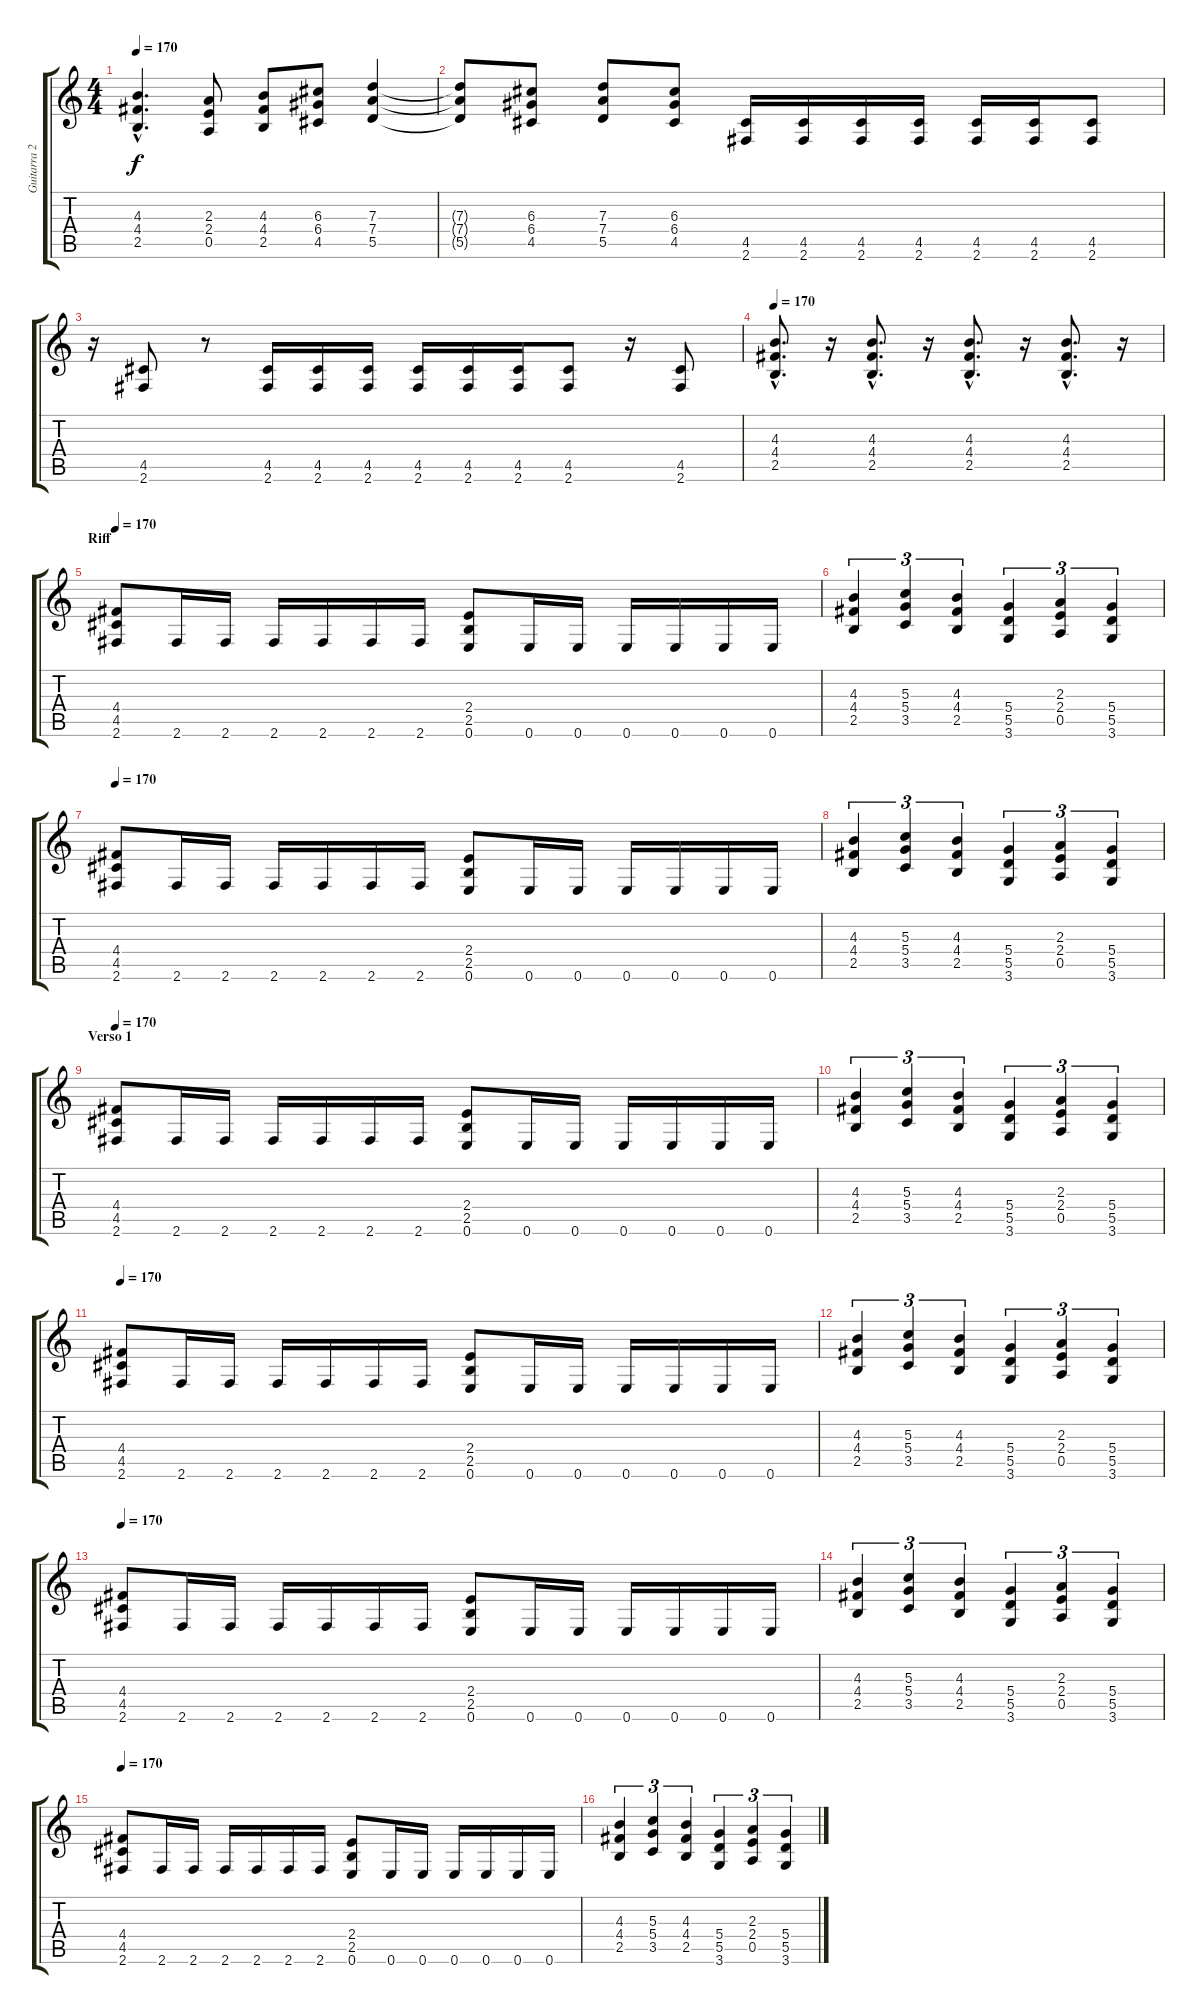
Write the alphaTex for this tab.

\track ("Guitarra 2" "Guitarra 2") {instrument overdrivenguitar}
\staff {score tabs}
\tuning (E4 B3 G3 D3 A2 E2) {hide}
\ts (4 4)
\tempo 170
\clef g2
\ks c
(4.3{hac} 4.4{hac} 2.5{hac}).4{d dy f} (2.3 2.4 0.5).8 (4.3 4.4 2.5).8 (6.3 6.4 4.5).8 (7.3 7.4 5.5).4 |
(7.3{t} 7.4{t} 5.5{t}).8 (6.3 6.4 4.5).8 (7.3 7.4 5.5).8 (6.3 6.4 4.5).8 (4.5 2.6).16 (4.5 2.6).16 (4.5 2.6).16 (4.5 2.6).16 (4.5 2.6).16 (4.5 2.6).16 (4.5 2.6).8 |
r.16 (4.5 2.6).8 r.8 (4.5 2.6).16 (4.5 2.6).16 (4.5 2.6).16 (4.5 2.6).16 (4.5 2.6).16 (4.5 2.6).16 (4.5 2.6).8 r.16 (4.5 2.6).8 |
\tempo 170
(4.3{hac} 4.4{hac} 2.5{hac}).8{d volume 16} r.16 (4.3{hac} 4.4{hac} 2.5{hac}).8{d} r.16 (4.3{hac} 4.4{hac} 2.5{hac}).8{d} r.16 (4.3{hac} 4.4{hac} 2.5{hac}).8{d} r.16 |
\section ("" "Riff")
\tempo 170
(4.4 4.5 2.6).8 2.6.16 2.6.16 2.6.16 2.6.16 2.6.16 2.6.16 (2.4 2.5 0.6).8 0.6.16 0.6.16 0.6.16 0.6.16 0.6.16 0.6.16 |
(4.3 4.4 2.5).4{tu (3 2)} (5.3 5.4 3.5).4{tu (3 2)} (4.3 4.4 2.5).4{tu (3 2)} (5.4 5.5 3.6).4{tu (3 2)} (2.3 2.4 0.5).4{tu (3 2)} (5.4 5.5 3.6).4{tu (3 2)} |
\tempo 170
(4.4 4.5 2.6).8 2.6.16 2.6.16 2.6.16 2.6.16 2.6.16 2.6.16 (2.4 2.5 0.6).8 0.6.16 0.6.16 0.6.16 0.6.16 0.6.16 0.6.16 |
(4.3 4.4 2.5).4{tu (3 2)} (5.3 5.4 3.5).4{tu (3 2)} (4.3 4.4 2.5).4{tu (3 2)} (5.4 5.5 3.6).4{tu (3 2)} (2.3 2.4 0.5).4{tu (3 2)} (5.4 5.5 3.6).4{tu (3 2)} |
\section ("" "Verso 1")
\tempo 170
(4.4 4.5 2.6).8 2.6.16 2.6.16 2.6.16 2.6.16 2.6.16 2.6.16 (2.4 2.5 0.6).8 0.6.16 0.6.16 0.6.16 0.6.16 0.6.16 0.6.16 |
(4.3 4.4 2.5).4{tu (3 2)} (5.3 5.4 3.5).4{tu (3 2)} (4.3 4.4 2.5).4{tu (3 2)} (5.4 5.5 3.6).4{tu (3 2)} (2.3 2.4 0.5).4{tu (3 2)} (5.4 5.5 3.6).4{tu (3 2)} |
\tempo 170
(4.4 4.5 2.6).8 2.6.16 2.6.16 2.6.16 2.6.16 2.6.16 2.6.16 (2.4 2.5 0.6).8 0.6.16 0.6.16 0.6.16 0.6.16 0.6.16 0.6.16 |
(4.3 4.4 2.5).4{tu (3 2)} (5.3 5.4 3.5).4{tu (3 2)} (4.3 4.4 2.5).4{tu (3 2)} (5.4 5.5 3.6).4{tu (3 2)} (2.3 2.4 0.5).4{tu (3 2)} (5.4 5.5 3.6).4{tu (3 2)} |
\tempo 170
(4.4 4.5 2.6).8 2.6.16 2.6.16 2.6.16 2.6.16 2.6.16 2.6.16 (2.4 2.5 0.6).8 0.6.16 0.6.16 0.6.16 0.6.16 0.6.16 0.6.16 |
(4.3 4.4 2.5).4{tu (3 2)} (5.3 5.4 3.5).4{tu (3 2)} (4.3 4.4 2.5).4{tu (3 2)} (5.4 5.5 3.6).4{tu (3 2)} (2.3 2.4 0.5).4{tu (3 2)} (5.4 5.5 3.6).4{tu (3 2)} |
\tempo 170
(4.4 4.5 2.6).8 2.6.16 2.6.16 2.6.16 2.6.16 2.6.16 2.6.16 (2.4 2.5 0.6).8 0.6.16 0.6.16 0.6.16 0.6.16 0.6.16 0.6.16 |
(4.3 4.4 2.5).4{tu (3 2)} (5.3 5.4 3.5).4{tu (3 2)} (4.3 4.4 2.5).4{tu (3 2)} (5.4 5.5 3.6).4{tu (3 2)} (2.3 2.4 0.5).4{tu (3 2)} (5.4 5.5 3.6).4{tu (3 2)}
